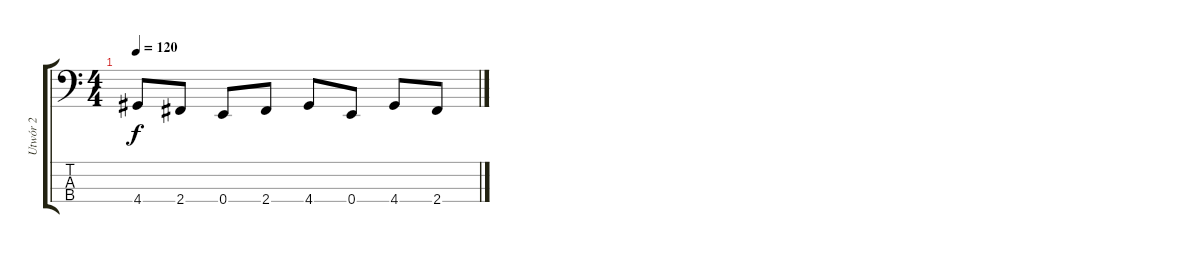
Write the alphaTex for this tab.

\track ("Utwór 2" "Utwór 2") {instrument electricbassfinger}
\staff {score tabs}
\tuning (G2 D2 A1 E1) {hide}
\ts (4 4)
\tempo 120
\clef f4
\ks c
4.4.8{dy f} 2.4.8 0.4.8 2.4.8 4.4.8 0.4.8 4.4.8 2.4.8
